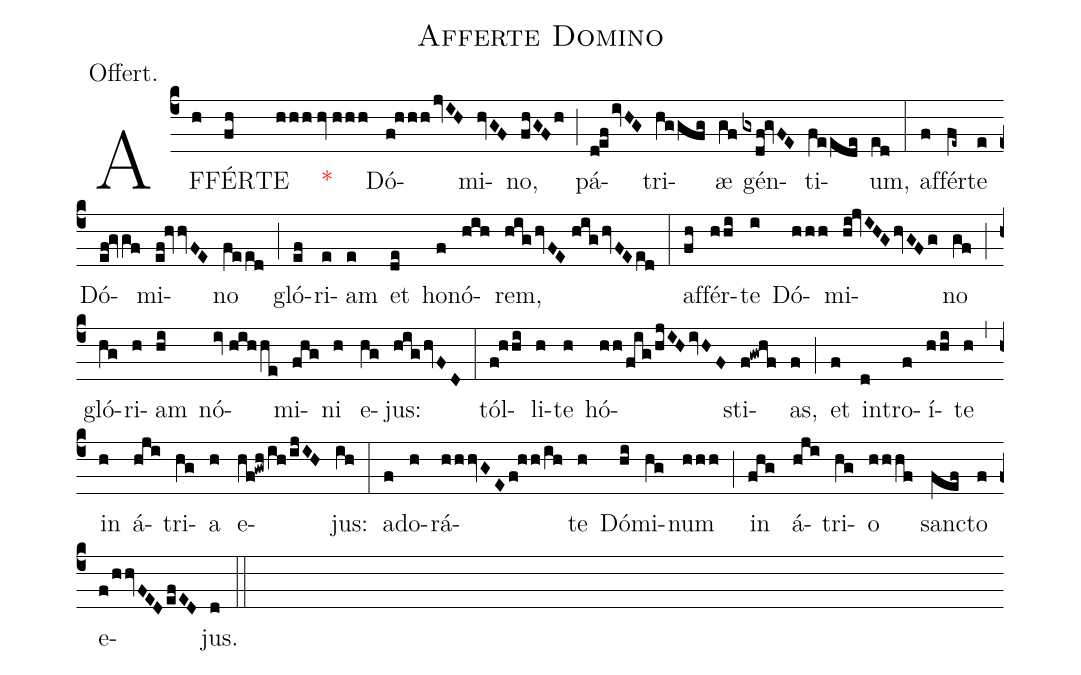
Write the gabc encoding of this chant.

name:Afferte Domino;
annotation:Offert.;
mode:V.;
office-part:Offertory;
%%
(c4) AF(h)FÉR(fh)TE(hhh//hv//hhh) <v>\red{*}</v>() Dó(f!hhhjvIH)mi(hvGF)no,(fhGFh) (;) pá(d!efivHG)tri(hggfg)æ(gf) gén(gxdf!gvFE)ti(feede)um,(ed) (:) af(f)fér(fe~)te(e) Dó(ef!gvgf)mi(ef!hvvFE)no(feed) (;) gló(ef)ri(e)am(e) et(de) ho(f)nó(hih)rem,(highvFE//highvFEed) (:) af(fh)fér(hhi)te(i) Dó(hhh)mi(hi!jvIHGhvGFg)no(gf) (;) gló(hg)ri(h)am(hi) nó(iv//hihhe)mi(fhg)ni(h) e(hg)jus:(highvFD) (:) tól(f!hhi)li(h)te(h) hó(hh/fig/hjIHivHF)sti(f!gwhf)as,(f) (;) et(f) in(d)tro(f)í(hhi)te(h) (,) in(h) á(hji)tri(hg)a(h) e(hf!gwh/ih/ijIH)jus:(ih) (:) a(f)do(h)rá(hhhvGEf!hh/ih)te(h) Dó(hi)mi(hg)num(hhh) (;) in(fhg) á(hji)tri(hg)o(hhhf) sanc(fef)to(f) e(f/hhvFEDefED)jus.(d) (::)
